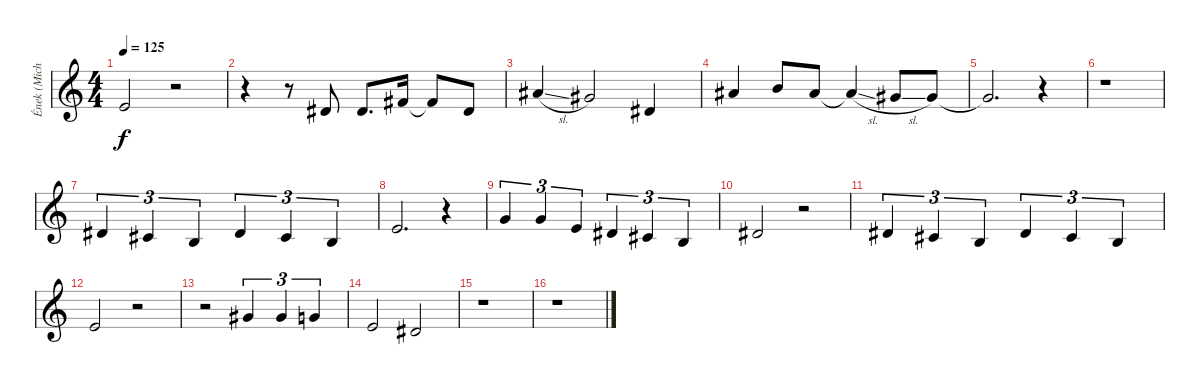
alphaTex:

\track ("Ének (Michael Vescera)" "Ének (Mich") {instrument tenorsax}
\staff {score}
\tuning (E4 B3 G3 D3 A2 E2) {hide}
\ts (4 4)
\tempo 125
\clef g2
\ks c
0.1{t}.2{dy f} r.2 |
r.4 r.8 4.2.8 4.2.8{d} 2.1.16 2.1{t}.8 4.2.8 |
6.1{sl}.4 4.1.2 4.2.4 |
6.1.4 7.1.8 6.1.8 6.1{sl t}.4 4.1{sl}.8 4.1.8 |
4.1{t}.2{d} r.4 |
r.1 |
4.2.4{tu (3 2)} 2.2.4{tu (3 2)} 0.2.4{tu (3 2)} 4.2.4{tu (3 2)} 2.2.4{tu (3 2)} 0.2.4{tu (3 2)} |
0.1.2{d} r.4 |
3.1.4{tu (3 2)} 3.1.4{tu (3 2)} 0.1.4{tu (3 2)} 4.2.4{tu (3 2)} 2.2.4{tu (3 2)} 0.2.4{tu (3 2)} |
4.2.2 r.2 |
4.2.4{tu (3 2)} 2.2.4{tu (3 2)} 0.2.4{tu (3 2)} 4.2.4{tu (3 2)} 2.2.4{tu (3 2)} 0.2.4{tu (3 2)} |
0.1.2 r.2 |
r.2 4.1.4{tu (3 2)} 4.1.4{tu (3 2)} 3.1.4{tu (3 2)} |
0.1.2 4.2.2 |
r.1 |
r.1
